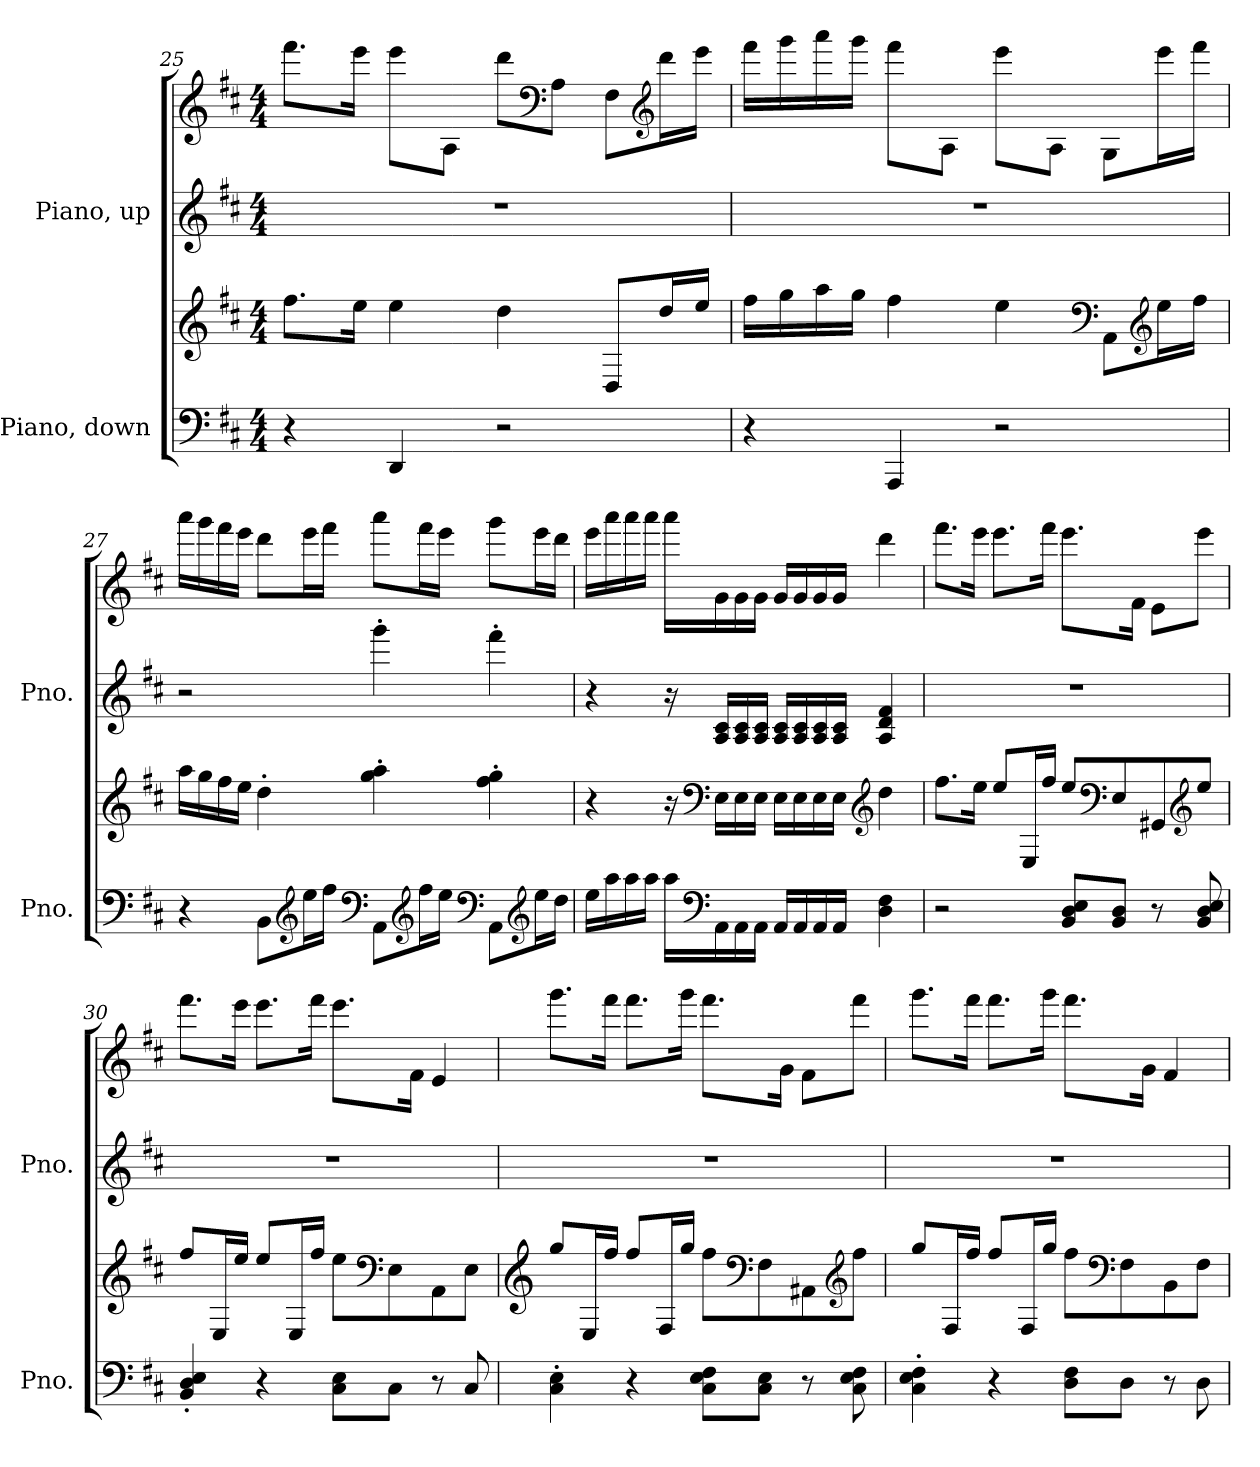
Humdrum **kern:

**kern	**kern	**kern	**kern
*part2	*part2	*part1	*part1
*staff4	*staff3	*staff2	*staff1
*I"Piano, down	*	*I"Piano, up	*
*I'Pno.	*	*I'Pno.	*
!!LO:PB:g=z
*clefF4	*clefG2	*clefG2	*clefG2
*k[f#c#]	*k[f#c#]	*k[f#c#]	*k[f#c#]
*M4/4	*M4/4	*M4/4	*M4/4
=25	=25	=25	=25
4r	8.ff#\L	1r	8.fff#\L
.	16ee\Jk	.	16eee\Jk
4DD/	4ee\	.	8eee\L
.	.	.	8A\J
2r	4dd\	.	8ddd\L
*	*	*	*clefF4
.	.	.	8A\J
.	8D/L	.	8F#\L
*	*	*	*clefG2
.	16dd/L	.	16ddd\L
.	16ee/JJ	.	16eee\JJ
=26	=26	=26	=26
4r	16ff#\LL	1r	16fff#\LL
.	16gg\	.	16ggg\
.	16aa\	.	16aaa\
.	16gg\JJ	.	16ggg\JJ
4AAA/	4ff#\	.	8fff#\L
.	.	.	8A\J
2r	4ee\	.	8eee\L
.	.	.	8A\J
*	*clefF4	*	*
.	8AA\L	.	8G\L
*	*clefG2	*	*
.	16ee\L	.	16eee\L
.	16ff#\JJ	.	16fff#\JJ
!!LO:LB:g=z
=27	=27	=27	=27
4r	16aa\LL	2r	16aaa\LL
.	16gg\	.	16ggg\
.	16ff#\	.	16fff#\
.	16ee\JJ	.	16eee\JJ
8BB\L	4dd'\	.	8ddd\L
*clefG2	*	*	*
16ee\L	.	.	16eee\L
16ff#\JJ	.	.	16fff#\JJ
*clefF4	*	*	*
8AA\L	4gg\' 4aa\'	4ggg'\	8aaa\L
*clefG2	*	*	*
16ff#\L	.	.	16fff#\L
16ee\JJ	.	.	16eee\JJ
*clefF4	*	*	*
8AA\L	4ff#\' 4gg\'	4fff#'\	8ggg\L
*clefG2	*	*	*
16ee\L	.	.	16eee\L
16dd\JJ	.	.	16ddd\JJ
!!LO:LB:g=z
=28	=28	=28	=28
16ee\LL	4r	4r	16eee\LL
16aa\	.	.	16aaa\
16aa\	.	.	16aaa\
16aa\JJ	.	.	16aaa\JJ
16aa\LL	16r	16r	16aaa\LL
*clefF4	*clefF4	*	*
16AA\	16E\LL	16A/ 16c#/LL	16g\
16AA\	16E\	16A/ 16c#/	16g\
16AA\JJ	16E\JJ	16A/ 16c#/JJ	16g\JJ
16AA/LL	16E\LL	16A/ 16c#/LL	16g/LL
16AA/	16E\	16A/ 16c#/	16g/
16AA/	16E\	16A/ 16c#/	16g/
16AA/JJ	16E\JJ	16A/ 16c#/JJ	16g/JJ
*	*clefG2	*	*
4D\ 4F#\	4dd\	4A/ 4d/ 4f#/	4ddd\
=29	=29	=29	=29
2r	8.ff#\L	1r	8.fff#\L
.	16ee\Jk	.	16eee\Jk
.	8ee/L	.	8.eee\L
.	16E/L	.	.
.	16ff#/JJ	.	16fff#\Jk
8BB/ 8D/ 8E/L	8ee/L	.	8.eee\L
*	*clefF4	*	*
8BB/ 8D/J	8E/	.	.
.	.	.	16f#\Jk
8r	8GG#X/	.	8e\L
*	*clefG2	*	*
8BB/ 8D/ 8E/	8ee/J	.	8eee\J
!!LO:PB:g=z
=30	=30	=30	=30
4BB/' 4D/' 4E/'	8ff#/L	1r	8.fff#\L
.	16E/L	.	.
.	16ee/JJ	.	16eee\Jk
4r	8ee/L	.	8.eee\L
.	16E/L	.	.
.	16ff#/JJ	.	16fff#\Jk
8C#\ 8E\L	8ee\L	.	8.eee\L
*	*clefF4	*	*
8C#\J	8E\	.	.
.	.	.	16f#\Jk
8r	8AA\	.	4e/
8C#/	8E\J	.	.
=31	=31	=31	=31
*	*clefG2	*	*
4C#\' 4E\'	8gg/L	1r	8.ggg\L
.	16E/L	.	.
.	16ff#/JJ	.	16fff#\Jk
4r	8ff#/L	.	8.fff#\L
.	16F#/L	.	.
.	16gg/JJ	.	16ggg\Jk
8C#\ 8E\ 8F#\L	8ff#\L	.	8.fff#\L
*	*clefF4	*	*
8C#\ 8E\J	8F#\	.	.
.	.	.	16g\Jk
8r	8AA#X\	.	8f#\L
*	*clefG2	*	*
8C#\ 8E\ 8F#\	8ff#\J	.	8fff#\J
!!LO:LB:g=z
=32	=32	=32	=32
4C#\' 4E\' 4F#\'	8gg/L	1r	8.ggg\L
.	16F#/L	.	.
.	16ff#/JJ	.	16fff#\Jk
4r	8ff#/L	.	8.fff#\L
.	16F#/L	.	.
.	16gg/JJ	.	16ggg\Jk
8D\ 8F#\L	8ff#\L	.	8.fff#\L
*	*clefF4	*	*
8D\J	8F#\	.	.
.	.	.	16g\Jk
8r	8BB\	.	4f#/
8D\	8F#\J	.	.
=	=	=	=
*-	*-	*-	*-
